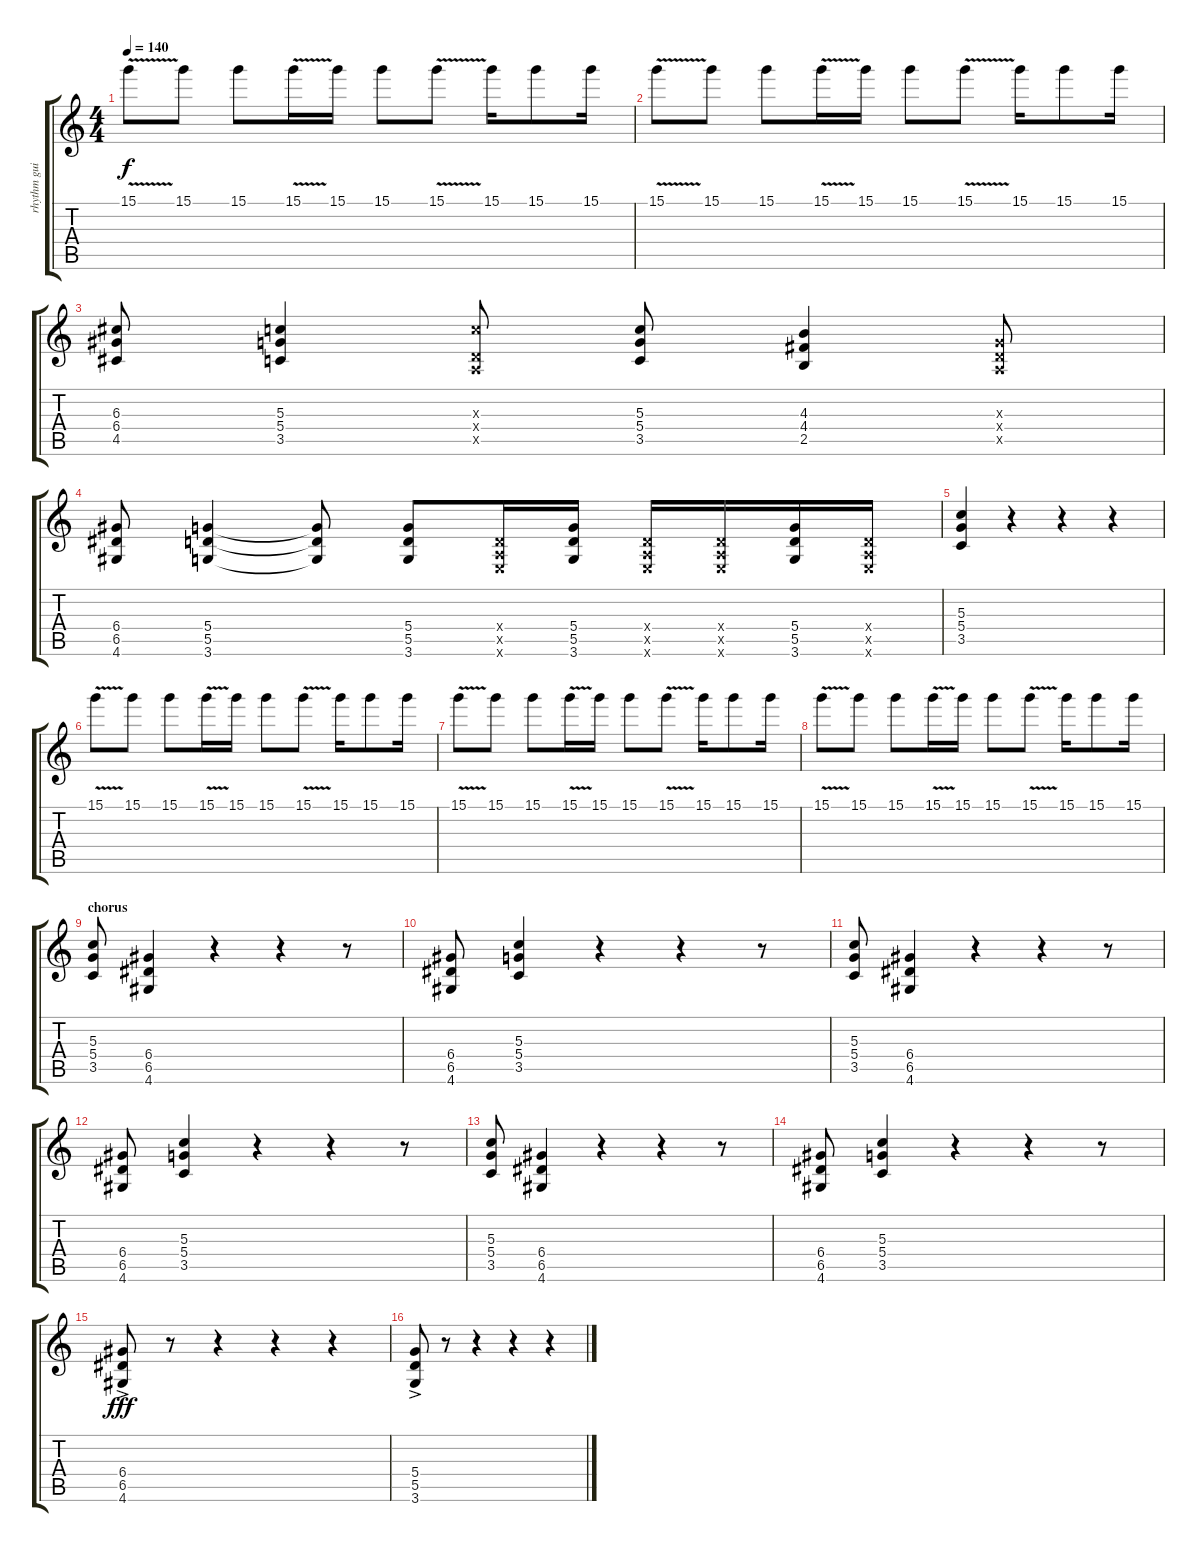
\track ("rhythm guitar" "rhythm gui") {instrument overdrivenguitar}
\staff {score tabs}
\tuning (E4 B3 G3 D3 A2 E2) {hide}
\ts (4 4)
\tempo 140
\clef g2
\ks c
15.1{v}.8{dy f volume 5} 15.1.8 15.1.8 15.1{v}.16 15.1.16 15.1.8 15.1{v}.8 15.1.16 15.1.8 15.1.16 |
15.1{v}.8{volume 5} 15.1.8 15.1.8 15.1{v}.16 15.1.16 15.1.8 15.1{v}.8 15.1.16 15.1.8 15.1.16 |
(6.3 6.4 4.5).8{volume 10} (5.3 5.4 3.5).4 (5.3{x} 0.4{x} 0.5{x}).8 (5.3 5.4 3.5).8 (4.3 4.4 2.5).4 (0.3{x} 0.4{x} 0.5{x}).8 |
(6.4 6.5 4.6).8 (5.4 5.5 3.6).4 (5.4{t} 5.5{t} 3.6{t}).8 (5.4 5.5 3.6).8 (0.4{x} 0.5{x} 0.6{x}).16 (5.4 5.5 3.6).16 (0.4{x} 0.5{x} 0.6{x}).16 (0.4{x} 0.5{x} 0.6{x}).16 (5.4 5.5 3.6).16 (0.4{x} 0.5{x} 0.6{x}).16 |
(5.3 5.4 3.5).4 r.4 r.4 r.4 |
15.1{v}.8{volume 5} 15.1.8 15.1.8 15.1{v}.16 15.1.16 15.1.8 15.1{v}.8 15.1.16 15.1.8 15.1.16 |
15.1{v}.8{volume 5} 15.1.8 15.1.8 15.1{v}.16 15.1.16 15.1.8 15.1{v}.8 15.1.16 15.1.8 15.1.16 |
15.1{v}.8{volume 5} 15.1.8 15.1.8 15.1{v}.16 15.1.16 15.1.8 15.1{v}.8 15.1.16 15.1.8 15.1.16 |
\section ("" "chorus")
(5.3 5.4 3.5).8{volume 10} (6.4 6.5 4.6).4 r.4 r.4 r.8 |
(6.4 6.5 4.6).8 (5.3 5.4 3.5).4 r.4 r.4 r.8 |
(5.3 5.4 3.5).8 (6.4 6.5 4.6).4 r.4 r.4 r.8 |
(6.4 6.5 4.6).8 (5.3 5.4 3.5).4 r.4 r.4 r.8 |
(5.3 5.4 3.5).8 (6.4 6.5 4.6).4 r.4 r.4 r.8 |
(6.4 6.5 4.6).8 (5.3 5.4 3.5).4 r.4 r.4 r.8 |
(6.4{ac} 6.5 4.6).8{dy fff} r.8 r.4 r.4 r.4 |
(5.4 5.5{ac} 3.6).8 r.8 r.4 r.4 r.4
